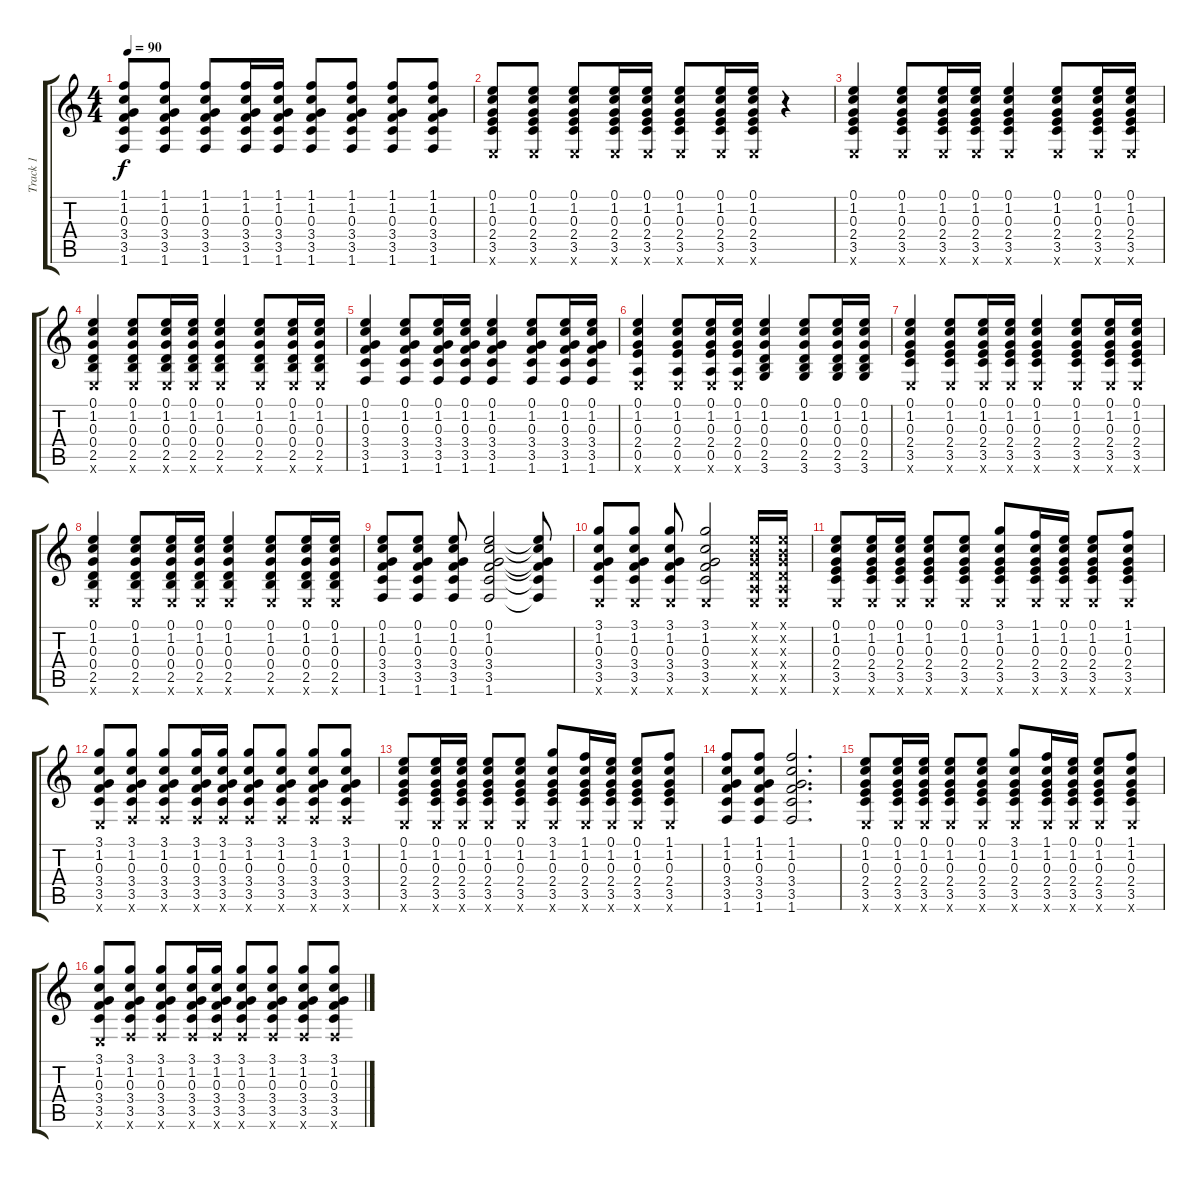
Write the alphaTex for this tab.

\track ("Track 1" "Track 1") {instrument acousticguitarsteel}
\staff {score tabs}
\tuning (E4 B3 G3 D3 A2 E2) {hide}
\ts (4 4)
\tempo 90
\clef g2
\ks c
(1.1 1.2 0.3 3.4 3.5 1.6).8{dy f} (1.1 1.2 0.3 3.4 3.5 1.6).8 (1.1 1.2 0.3 3.4 3.5 1.6).8 (1.1 1.2 0.3 3.4 3.5 1.6).16 (1.1 1.2 0.3 3.4 3.5 1.6).16 (1.1 1.2 0.3 3.4 3.5 1.6).8 (1.1 1.2 0.3 3.4 3.5 1.6).8 (1.1 1.2 0.3 3.4 3.5 1.6).8 (1.1 1.2 0.3 3.4 3.5 1.6).8 |
(0.1 1.2 0.3 2.4 3.5 0.6{x}).8 (0.1 1.2 0.3 2.4 3.5 0.6{x}).8 (0.1 1.2 0.3 2.4 3.5 0.6{x}).8 (0.1 1.2 0.3 2.4 3.5 0.6{x}).16 (0.1 1.2 0.3 2.4 3.5 0.6{x}).16 (0.1 1.2 0.3 2.4 3.5 0.6{x}).8 (0.1 1.2 0.3 2.4 3.5 0.6{x}).16 (0.1 1.2 0.3 2.4 3.5 0.6{x}).16 r.4 |
(0.1 1.2 0.3 2.4 3.5 0.6{x}).4 (0.1 1.2 0.3 2.4 3.5 0.6{x}).8 (0.1 1.2 0.3 2.4 3.5 0.6{x}).16 (0.1 1.2 0.3 2.4 3.5 0.6{x}).16 (0.1 1.2 0.3 2.4 3.5 0.6{x}).4 (0.1 1.2 0.3 2.4 3.5 0.6{x}).8 (0.1 1.2 0.3 2.4 3.5 0.6{x}).16 (0.1 1.2 0.3 2.4 3.5 0.6{x}).16 |
(0.1 1.2 0.3 0.4 2.5 0.6{x}).4 (0.1 1.2 0.3 0.4 2.5 0.6{x}).8 (0.1 1.2 0.3 0.4 2.5 0.6{x}).16 (0.1 1.2 0.3 0.4 2.5 0.6{x}).16 (0.1 1.2 0.3 0.4 2.5 0.6{x}).4 (0.1 1.2 0.3 0.4 2.5 0.6{x}).8 (0.1 1.2 0.3 0.4 2.5 0.6{x}).16 (0.1 1.2 0.3 0.4 2.5 0.6{x}).16 |
(0.1 1.2 0.3 3.4 3.5 1.6).4 (0.1 1.2 0.3 3.4 3.5 1.6).8 (0.1 1.2 0.3 3.4 3.5 1.6).16 (0.1 1.2 0.3 3.4 3.5 1.6).16 (0.1 1.2 0.3 3.4 3.5 1.6).4 (0.1 1.2 0.3 3.4 3.5 1.6).8 (0.1 1.2 0.3 3.4 3.5 1.6).16 (0.1 1.2 0.3 3.4 3.5 1.6).16 |
(0.1 1.2 0.3 2.4 0.5 0.6{x}).4 (0.1 1.2 0.3 2.4 0.5 0.6{x}).8 (0.1 1.2 0.3 2.4 0.5 0.6{x}).16 (0.1 1.2 0.3 2.4 0.5 0.6{x}).16 (0.1 1.2 0.3 0.4 2.5 3.6).4 (0.1 1.2 0.3 0.4 2.5 3.6).8 (0.1 1.2 0.3 0.4 2.5 3.6).16 (0.1 1.2 0.3 0.4 2.5 3.6).16 |
(0.1 1.2 0.3 2.4 3.5 0.6{x}).4 (0.1 1.2 0.3 2.4 3.5 0.6{x}).8 (0.1 1.2 0.3 2.4 3.5 0.6{x}).16 (0.1 1.2 0.3 2.4 3.5 0.6{x}).16 (0.1 1.2 0.3 2.4 3.5 0.6{x}).4 (0.1 1.2 0.3 2.4 3.5 0.6{x}).8 (0.1 1.2 0.3 2.4 3.5 0.6{x}).16 (0.1 1.2 0.3 2.4 3.5 0.6{x}).16 |
(0.1 1.2 0.3 0.4 2.5 0.6{x}).4 (0.1 1.2 0.3 0.4 2.5 0.6{x}).8 (0.1 1.2 0.3 0.4 2.5 0.6{x}).16 (0.1 1.2 0.3 0.4 2.5 0.6{x}).16 (0.1 1.2 0.3 0.4 2.5 0.6{x}).4 (0.1 1.2 0.3 0.4 2.5 0.6{x}).8 (0.1 1.2 0.3 0.4 2.5 0.6{x}).16 (0.1 1.2 0.3 0.4 2.5 0.6{x}).16 |
(0.1 1.2 0.3 3.4 3.5 1.6).8 (0.1 1.2 0.3 3.4 3.5 1.6).8 (0.1 1.2 0.3 3.4 3.5 1.6).8 (0.1 1.2 0.3 3.4 3.5 1.6).2 (0.1{t} 1.2{t} 0.3{t} 3.4{t} 3.5{t} 1.6{t}).8 |
(3.1 1.2 0.3 3.4 3.5 0.6{x}).8 (3.1 1.2 0.3 3.4 3.5 0.6{x}).8 (3.1 1.2 0.3 3.4 3.5 0.6{x}).8 (3.1 1.2 0.3 3.4 3.5 0.6{x}).2 (0.1{x} 0.2{x} 0.3{x} 0.4{x} 0.5{x} 0.6{x}).16 (0.1{x} 0.2{x} 0.3{x} 0.4{x} 0.5{x} 0.6{x}).16 |
(0.1 1.2 0.3 2.4 3.5 0.6{x}).8 (0.1 1.2 0.3 2.4 3.5 0.6{x}).16 (0.1 1.2 0.3 2.4 3.5 0.6{x}).16 (0.1 1.2 0.3 2.4 3.5 0.6{x}).8 (0.1 1.2 0.3 2.4 3.5 0.6{x}).8 (3.1 1.2 0.3 2.4 3.5 0.6{x}).8 (1.1 1.2 0.3 2.4 3.5 0.6{x}).16 (0.1 1.2 0.3 2.4 3.5 0.6{x}).16 (0.1 1.2 0.3 2.4 3.5 0.6{x}).8 (1.1 1.2 0.3 2.4 3.5 0.6{x}).8 |
(3.1 1.2 0.3 3.4 3.5 0.6{x}).8 (3.1 1.2 0.3 3.4 3.5 1.6{x}).8 (3.1 1.2 0.3 3.4 3.5 1.6{x}).8 (3.1 1.2 0.3 3.4 3.5 1.6{x}).16 (3.1 1.2 0.3 3.4 3.5 1.6{x}).16 (3.1 1.2 0.3 3.4 3.5 1.6{x}).8 (3.1 1.2 0.3 3.4 3.5 1.6{x}).8 (3.1 1.2 0.3 3.4 3.5 1.6{x}).8 (3.1 1.2 0.3 3.4 3.5 1.6{x}).8 |
(0.1 1.2 0.3 2.4 3.5 0.6{x}).8 (0.1 1.2 0.3 2.4 3.5 0.6{x}).16 (0.1 1.2 0.3 2.4 3.5 0.6{x}).16 (0.1 1.2 0.3 2.4 3.5 0.6{x}).8 (0.1 1.2 0.3 2.4 3.5 0.6{x}).8 (3.1 1.2 0.3 2.4 3.5 0.6{x}).8 (1.1 1.2 0.3 2.4 3.5 0.6{x}).16 (0.1 1.2 0.3 2.4 3.5 0.6{x}).16 (0.1 1.2 0.3 2.4 3.5 0.6{x}).8 (1.1 1.2 0.3 2.4 3.5 0.6{x}).8 |
(1.1 1.2 0.3 3.4 3.5 1.6).8 (1.1 1.2 0.3 3.4 3.5 1.6).8 (1.1 1.2 0.3 3.4 3.5 1.6).2{d} |
(0.1 1.2 0.3 2.4 3.5 0.6{x}).8 (0.1 1.2 0.3 2.4 3.5 0.6{x}).16 (0.1 1.2 0.3 2.4 3.5 0.6{x}).16 (0.1 1.2 0.3 2.4 3.5 0.6{x}).8 (0.1 1.2 0.3 2.4 3.5 0.6{x}).8 (3.1 1.2 0.3 2.4 3.5 0.6{x}).8 (1.1 1.2 0.3 2.4 3.5 0.6{x}).16 (0.1 1.2 0.3 2.4 3.5 0.6{x}).16 (0.1 1.2 0.3 2.4 3.5 0.6{x}).8 (1.1 1.2 0.3 2.4 3.5 0.6{x}).8 |
(3.1 1.2 0.3 3.4 3.5 0.6{x}).8 (3.1 1.2 0.3 3.4 3.5 1.6{x}).8 (3.1 1.2 0.3 3.4 3.5 1.6{x}).8 (3.1 1.2 0.3 3.4 3.5 1.6{x}).16 (3.1 1.2 0.3 3.4 3.5 1.6{x}).16 (3.1 1.2 0.3 3.4 3.5 1.6{x}).8 (3.1 1.2 0.3 3.4 3.5 1.6{x}).8 (3.1 1.2 0.3 3.4 3.5 1.6{x}).8 (3.1 1.2 0.3 3.4 3.5 1.6{x}).8
